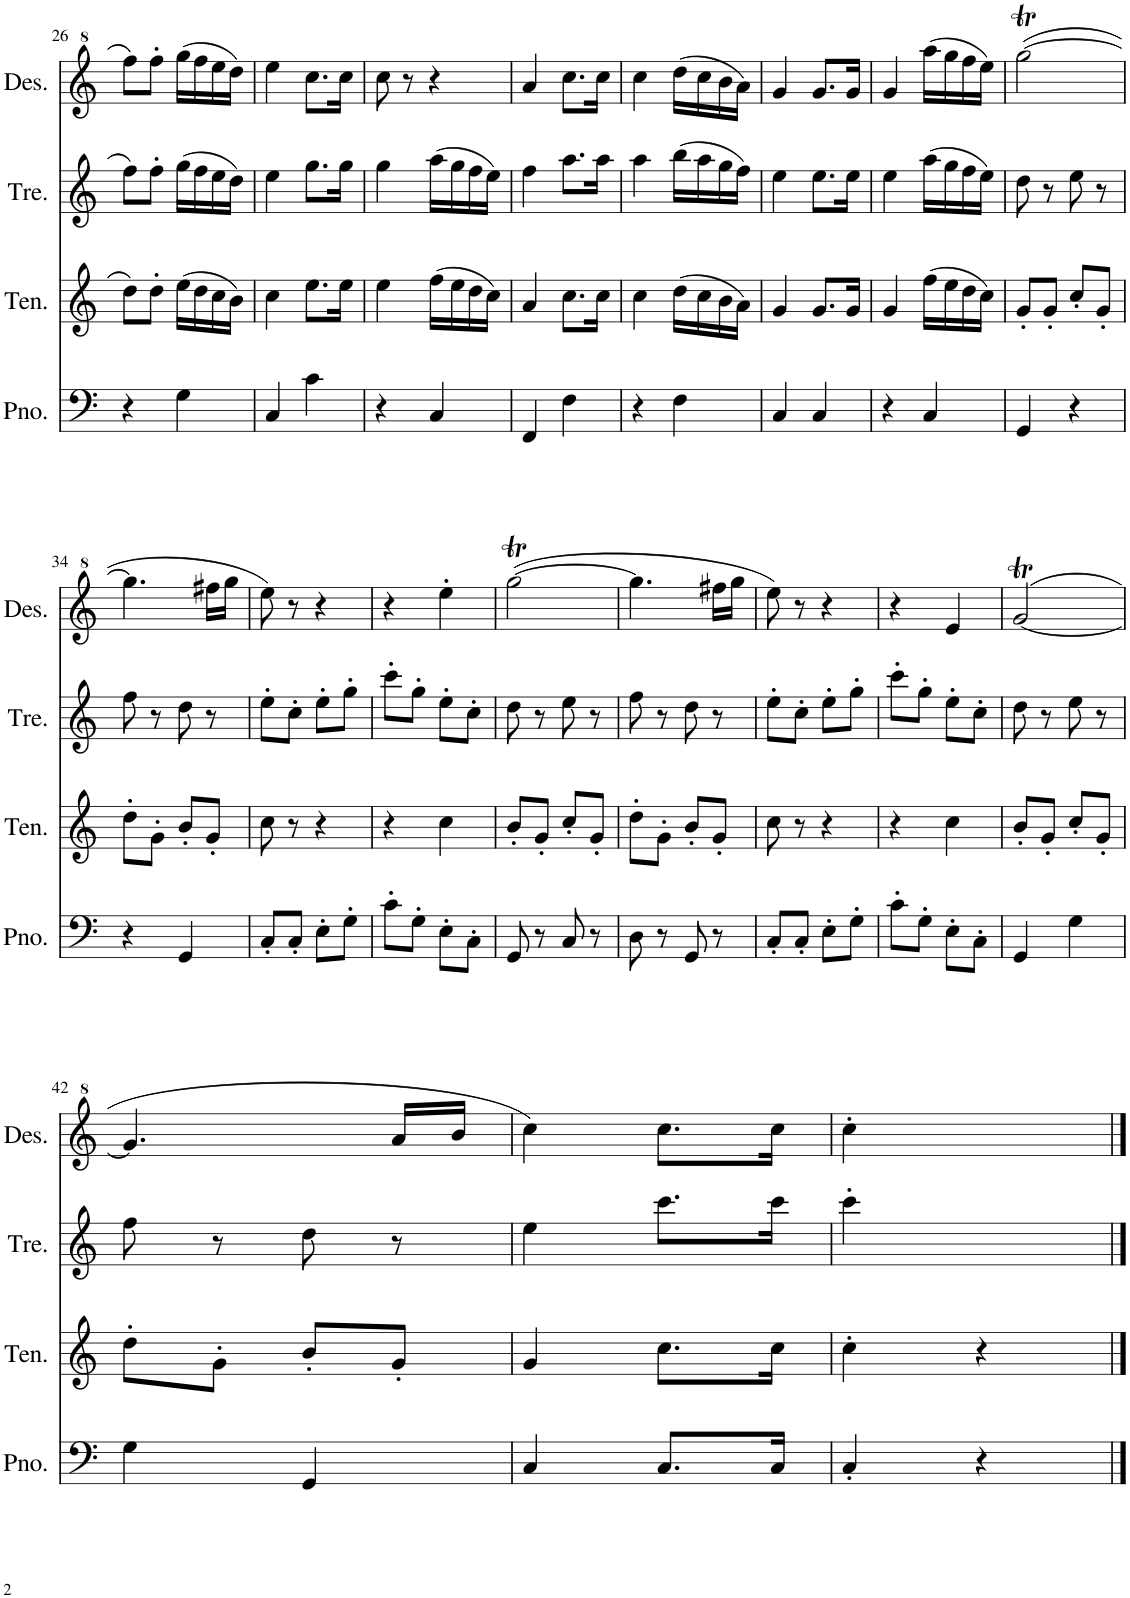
**kern	**kern	**kern	**kern
*part4	*part3	*part2	*part1
*staff4	*staff3	*staff2	*staff1
*I"Piano	*I"Tenor	*I"Treble	*I"Descant
*I'Pno.	*I'Ten.	*I'Tre.	*I'Des.
!!LO:PB:g=z
*clefF4	*clefG2	*clefG2	*clefG^2
*k[]	*k[]	*k[]	*k[]
*M2/4	*M2/4	*M2/4	*M2/4
=26	=26	=26	=26
4r	8dd\L	8ff\L	8fff\L
.	8dd'\J	8ff'\J	8fff'\J
4G\	(16ee\LL	(16gg\LL	(16ggg\LL
.	16dd\	16ff\	16fff\
.	16cc\	16ee\	16eee\
.	16b\JJ)	16dd\JJ)	16ddd\JJ)
=27	=27	=27	=27
4C/	4cc\	4ee\	4eee\
4c\	8.ee\L	8.gg\L	8.ccc\L
.	16ee\Jk	16gg\Jk	16ccc\Jk
=28	=28	=28	=28
4r	4ee\	4gg\	8ccc\
.	.	.	8r
4C/	(16ff\LL	(16aa\LL	4r
.	16ee\	16gg\	.
.	16dd\	16ff\	.
.	16cc\JJ)	16ee\JJ)	.
=29	=29	=29	=29
4FF/	4a/	4ff\	4aa/
4F\	8.cc\L	8.aa\L	8.ccc\L
.	16cc\Jk	16aa\Jk	16ccc\Jk
=30	=30	=30	=30
4r	4cc\	4aa\	4ccc\
4F\	(16dd\LL	(16bb\LL	(16ddd\LL
.	16cc\	16aa\	16ccc\
.	16b\	16gg\	16bb\
.	16a\JJ)	16ff\JJ)	16aa\JJ)
=31	=31	=31	=31
4C/	4g/	4ee\	4gg/
4C/	8.g/L	8.ee\L	8.gg/L
.	16g/Jk	16ee\Jk	16gg/Jk
=32	=32	=32	=32
4r	4g/	4ee\	4gg/
4C/	(16ff\LL	(16aa\LL	(16aaa\LL
.	16ee\	16gg\	16ggg\
.	16dd\	16ff\	16fff\
.	16cc\JJ)	16ee\JJ)	16eee\JJ)
=33	=33	=33	=33
4GG/	8g'/L	8dd\	([2gggT\
.	8g'/J	8r	.
4r	8cc'/L	8ee\	.
.	8g'/J	8r	.
!!LO:LB:g=z
=34	=34	=34	=34
4r	8dd'\L	8ff\	4.ggg\]
.	8g'\J	8r	.
4GG/	8b'/L	8dd\	.
.	8g'/J	8r	16fff#X\LL
.	.	.	16ggg\JJ
=35	=35	=35	=35
8C'/L	8cc\	8ee'\L	8eee\)
8C'/J	8r	8cc'\J	8r
8E'\L	4r	8ee'\L	4r
8G'\J	.	8gg'\J	.
=36	=36	=36	=36
8c'\L	4r	8ccc'\L	4r
8G'\J	.	8gg'\J	.
8E'\L	4cc\	8ee'\L	4eee'\
8C'\J	.	8cc'\J	.
=37	=37	=37	=37
8GG/	8b'/L	8dd\	([2gggT\
8r	8g'/J	8r	.
8C/	8cc'/L	8ee\	.
8r	8g'/J	8r	.
=38	=38	=38	=38
8D\	8dd'\L	8ff\	4.ggg\]
8r	8g'\J	8r	.
8GG/	8b'/L	8dd\	.
8r	8g'/J	8r	16fff#X\LL
.	.	.	16ggg\JJ
=39	=39	=39	=39
8C'/L	8cc\	8ee'\L	8eee\)
8C'/J	8r	8cc'\J	8r
8E'\L	4r	8ee'\L	4r
8G'\J	.	8gg'\J	.
=40	=40	=40	=40
8c'\L	4r	8ccc'\L	4r
8G'\J	.	8gg'\J	.
8E'\L	4cc\	8ee'\L	4ee/
8C'\J	.	8cc'\J	.
=41	=41	=41	=41
4GG/	8b'/L	8dd\	([2ggT/
.	8g'/J	8r	.
4G\	8cc'/L	8ee\	.
.	8g'/J	8r	.
!!LO:LB:g=z
=42	=42	=42	=42
4G\	8dd'\L	8ff\	4.gg/]
.	8g'\J	8r	.
4GG/	8b'/L	8dd\	.
.	8g'/J	8r	16aa/LL
.	.	.	16bb/JJ
=43	=43	=43	=43
4C/	4g/	4ee\	4ccc\)
8.C/L	8.cc\L	8.ccc\L	8.ccc\L
16C/Jk	16cc\Jk	16ccc\Jk	16ccc\Jk
=44	=44	=44	=44
4C'/	4cc'\	4ccc'\	4ccc'\
4r	4r	4ryy	4ryy
==	==	==	==
*-	*-	*-	*-
